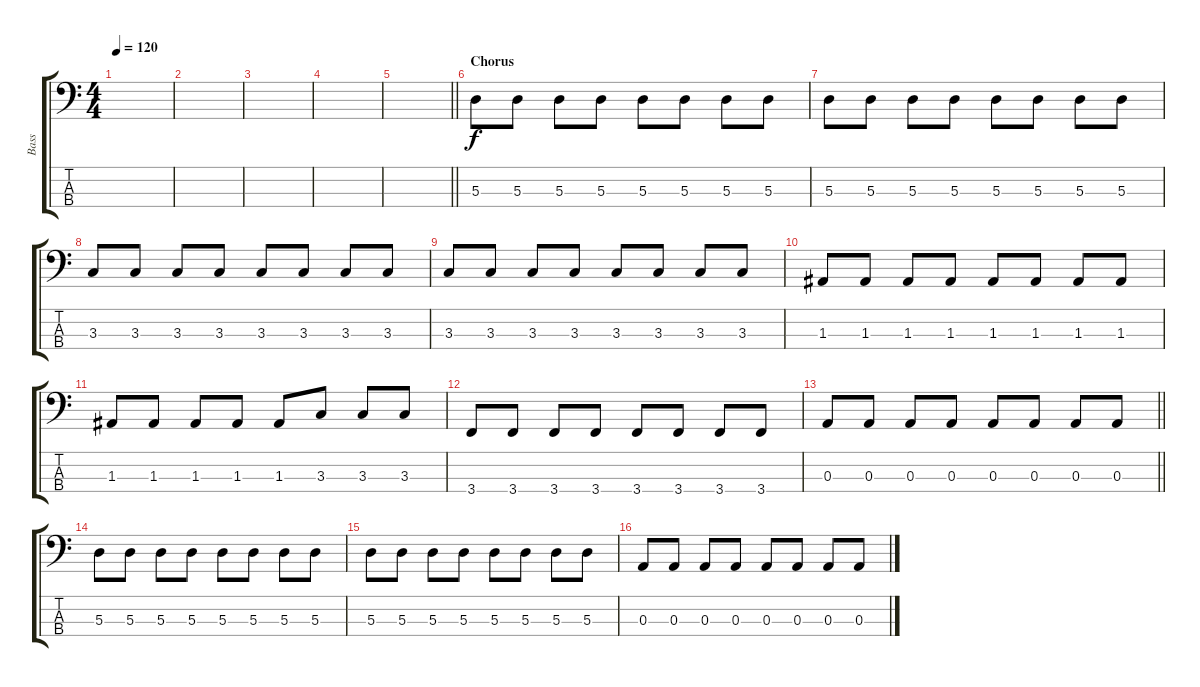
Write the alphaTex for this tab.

\track ("Bass" "Bass") {instrument slapbass1}
\staff {score tabs}
\tuning (G2 D2 A1 D1) {hide}
\ts (4 4)
\tempo 120
\clef f4
\ks c
|
|
|
|
\barLineRight lightlight
|
\section ("" "Chorus")
5.3.8 5.3.8 5.3.8 5.3.8 5.3.8 5.3.8 5.3.8 5.3.8 |
5.3.8 5.3.8 5.3.8 5.3.8 5.3.8 5.3.8 5.3.8 5.3.8 |
3.3.8 3.3.8 3.3.8 3.3.8 3.3.8 3.3.8 3.3.8 3.3.8 |
3.3.8 3.3.8 3.3.8 3.3.8 3.3.8 3.3.8 3.3.8 3.3.8 |
1.3.8 1.3.8 1.3.8 1.3.8 1.3.8 1.3.8 1.3.8 1.3.8 |
1.3.8 1.3.8 1.3.8 1.3.8 1.3.8 3.3.8 3.3.8 3.3.8 |
3.4.8 3.4.8 3.4.8 3.4.8 3.4.8 3.4.8 3.4.8 3.4.8 |
\barLineRight lightlight
0.3.8 0.3.8 0.3.8 0.3.8 0.3.8 0.3.8 0.3.8 0.3.8 |
5.3.8 5.3.8 5.3.8 5.3.8 5.3.8 5.3.8 5.3.8 5.3.8 |
5.3.8 5.3.8 5.3.8 5.3.8 5.3.8 5.3.8 5.3.8 5.3.8 |
0.3.8 0.3.8 0.3.8 0.3.8 0.3.8 0.3.8 0.3.8 0.3.8
